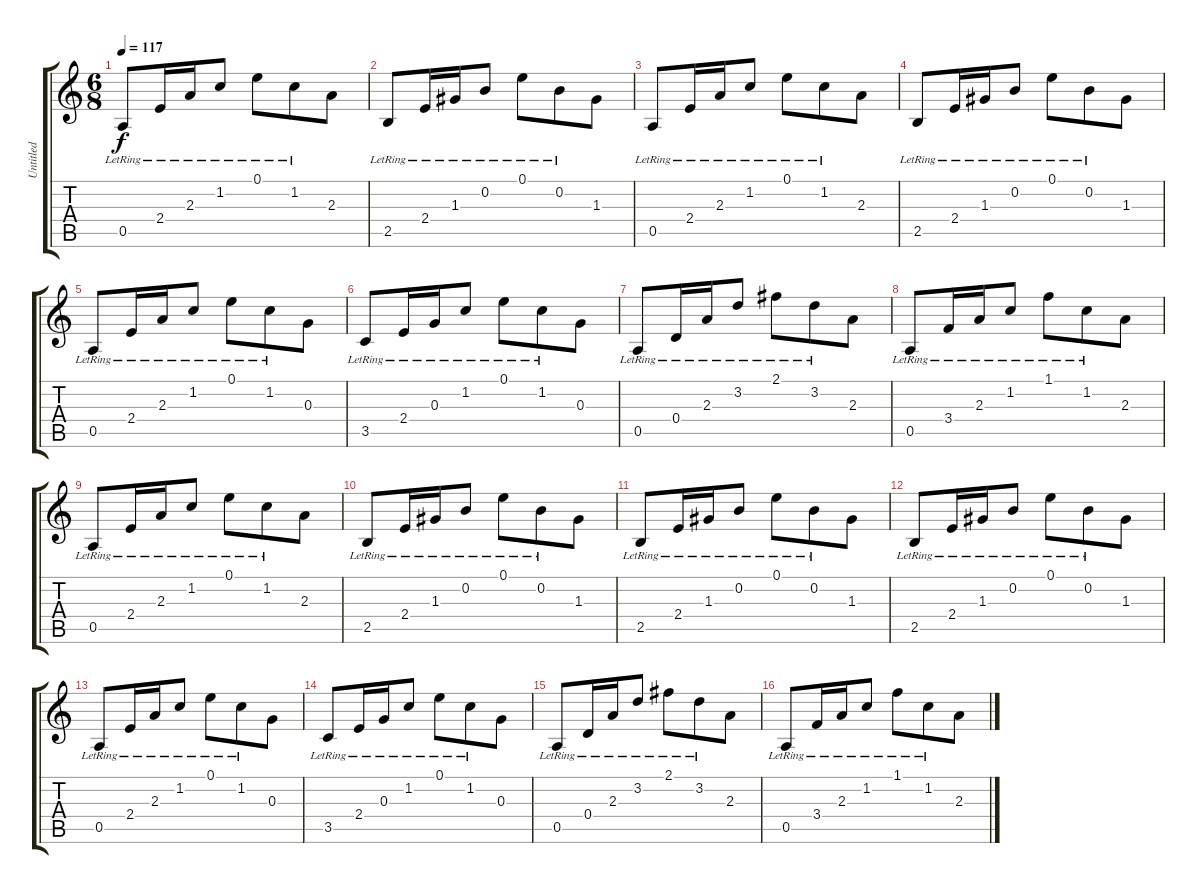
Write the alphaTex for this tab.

\track ("Untitled" "Untitled") {instrument electricguitarjazz}
\staff {score tabs}
\tuning (E4 B3 G3 D3 A2 E2) {hide}
\ts (6 8)
\tempo 117
\clef g2
\ks c
0.5{lr}.8{dy f} 2.4{lr}.16 2.3{lr}.16 1.2{lr}.8 0.1{lr}.8 1.2{lr}.8 2.3.8 |
2.5{lr}.8 2.4{lr}.16 1.3{lr}.16 0.2{lr}.8 0.1{lr}.8 0.2{lr}.8 1.3.8 |
0.5{lr}.8 2.4{lr}.16 2.3{lr}.16 1.2{lr}.8 0.1{lr}.8 1.2{lr}.8 2.3.8 |
2.5{lr}.8 2.4{lr}.16 1.3{lr}.16 0.2{lr}.8 0.1{lr}.8 0.2{lr}.8 1.3.8 |
0.5{lr}.8 2.4{lr}.16 2.3{lr}.16 1.2{lr}.8 0.1{lr}.8 1.2{lr}.8 0.3.8 |
3.5{lr}.8 2.4{lr}.16 0.3{lr}.16 1.2{lr}.8 0.1{lr}.8 1.2{lr}.8 0.3.8 |
0.5{lr}.8 0.4{lr}.16 2.3{lr}.16 3.2{lr}.8 2.1{lr}.8 3.2{lr}.8 2.3.8 |
0.5{lr}.8 3.4{lr}.16 2.3{lr}.16 1.2{lr}.8 1.1{lr}.8 1.2{lr}.8 2.3.8 |
0.5{lr}.8 2.4{lr}.16 2.3{lr}.16 1.2{lr}.8 0.1{lr}.8 1.2{lr}.8 2.3.8 |
2.5{lr}.8 2.4{lr}.16 1.3{lr}.16 0.2{lr}.8 0.1{lr}.8 0.2{lr}.8 1.3.8 |
2.5{lr}.8 2.4{lr}.16 1.3{lr}.16 0.2{lr}.8 0.1{lr}.8 0.2{lr}.8 1.3.8 |
2.5{lr}.8 2.4{lr}.16 1.3{lr}.16 0.2{lr}.8 0.1{lr}.8 0.2{lr}.8 1.3.8 |
0.5{lr}.8 2.4{lr}.16 2.3{lr}.16 1.2{lr}.8 0.1{lr}.8 1.2{lr}.8 0.3.8 |
3.5{lr}.8 2.4{lr}.16 0.3{lr}.16 1.2{lr}.8 0.1{lr}.8 1.2{lr}.8 0.3.8 |
0.5{lr}.8 0.4{lr}.16 2.3{lr}.16 3.2{lr}.8 2.1{lr}.8 3.2{lr}.8 2.3.8 |
0.5{lr}.8 3.4{lr}.16 2.3{lr}.16 1.2{lr}.8 1.1{lr}.8 1.2{lr}.8 2.3.8
